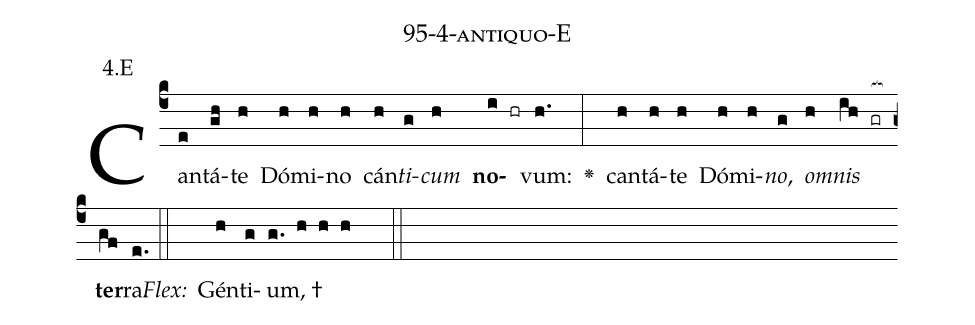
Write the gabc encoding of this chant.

name: 95-4-antiquo-E;
annotation: 4.E;
%%
(c4)Can(e)tá(gh)te(h) Dó(h)mi(h)no(h) cán(h)<i>ti</i>(g)<i>cum</i>(h) <b>no</b>(i hr)vum:(h.) <v>\greheightstar</v>(:) can(h)tá(h)te(h) Dó(h)mi(h)<i>no</i>,(g) <i>om</i>(h)<i>nis</i>(ih gr[ocb:1{]) <b>ter</b>(gf[ocb:0}])ra.(e.) (::)
<i>Flex:</i>()  Gén(h)ti(g)um, †(g. h h h  ::)

%E(h) u(g) o(h) u(ih) a(gf) e.(e.) (::)
